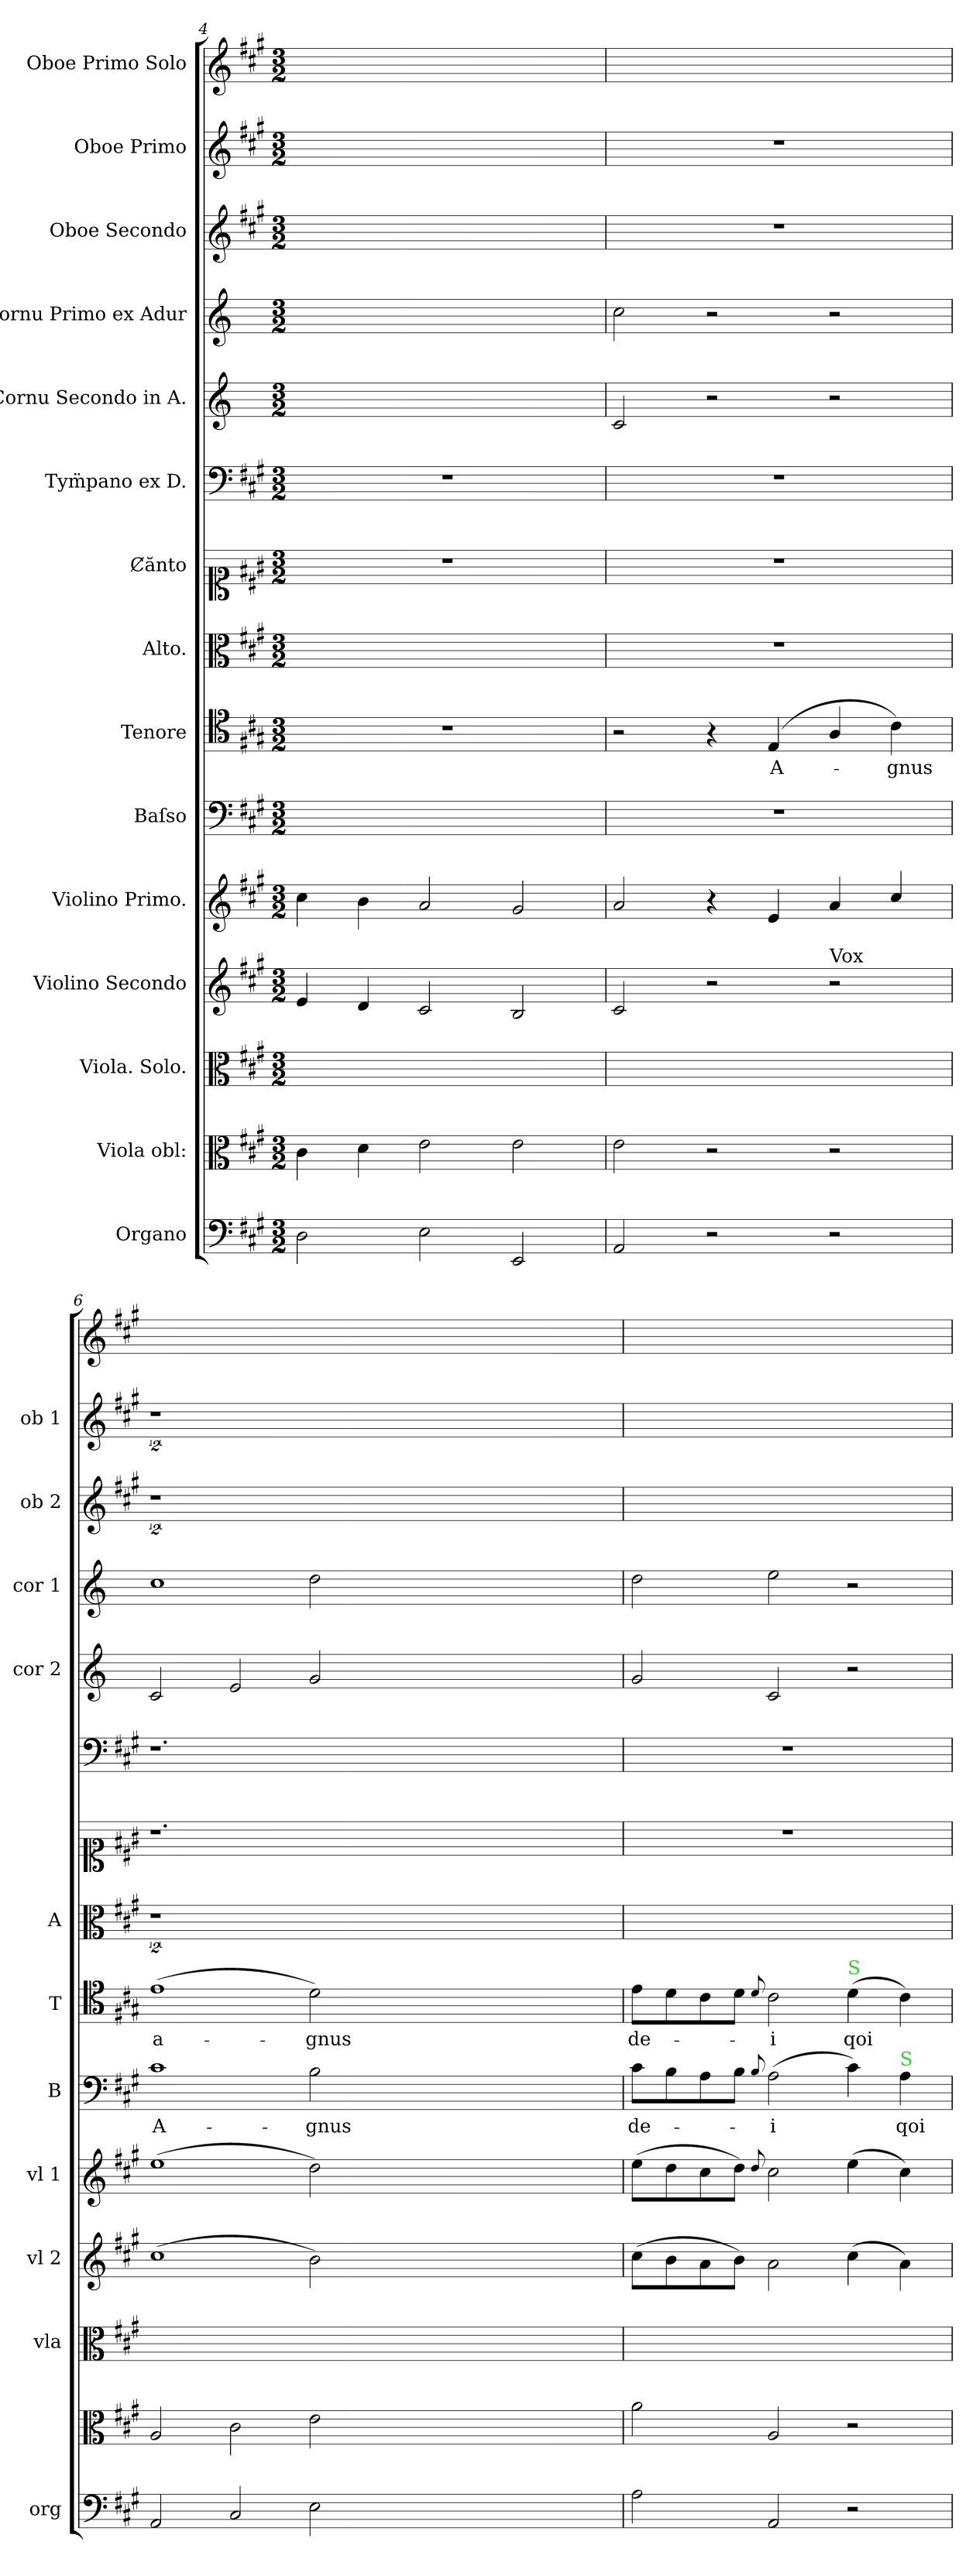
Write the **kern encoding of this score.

**kern	**kern	**kern	**kern	**dynam	**kern	**dynam	**kern	**text	**kern	**text	**kern	**kern	**kern	**kern	**kern	**kern	**kern	**kern
*part15	*part14	*part13	*part12	*part12	*part11	*part11	*part10	*part10	*part9	*part9	*part8	*part7	*part6	*part5	*part4	*part3	*part2	*part1
*staff15	*staff14	*staff13	*staff12	*staff12	*staff11	*staff11	*staff10	*staff10	*staff9	*staff9	*staff8	*staff7	*staff6	*staff5	*staff4	*staff3	*staff2	*staff1
*I"Organo	*I"Viola obl:	*I"Viola. Solo.	*I"Violino Secondo	*	*I"Violino Primo.	*	*I"Baſso	*	*I"Tenore	*	*I"Alto.	*I"Ȼănto	*I"Tym̈pano ex D.	*I"Cornu Secondo in A.	*I"Cornu Primo ex Adur	*I"Oboe Secondo	*I"Oboe Primo	*I"Oboe Primo Solo
*I'org	*	*I'vla	*I'vl 2	*	*I'vl 1	*	*I'B	*	*I'T	*	*I'A	*	*	*I'cor 2	*I'cor 1	*I'ob 2	*I'ob 1	*
*clefF4	*clefC3	*clefC3	*clefG2	*	*clefG2	*	*clefF4	*	*clefC4	*	*clefC3	*clefC1	*clefF4	*clefG2	*clefG2	*clefG2	*clefG2	*clefG2
*	*	*	*	*	*	*	*	*	*	*	*	*	*	*ITrd2c3	*ITrd2c3	*	*	*
*k[f#c#g#]	*k[f#c#g#]	*k[f#c#g#]	*k[f#c#g#]	*	*k[f#c#g#]	*	*k[f#c#g#]	*	*k[f#c#g#]	*	*k[f#c#g#]	*k[f#c#g#]	*k[f#c#g#]	*k[f#c#g#]	*k[f#c#g#]	*k[f#c#g#]	*k[f#c#g#]	*k[f#c#g#]
*A:	*A:	*A:	*A:	*	*A:	*	*A:	*	*A:	*	*A:	*A:	*A:	*A:	*A:	*A:	*A:	*A:
*M3/2	*M3/2	*M3/2	*M3/2	*	*M3/2	*	*M3/2	*	*M3/2	*	*M3/2	*M3/2	*M3/2	*M3/2	*M3/2	*M3/2	*M3/2	*M3/2
=4	=4	=4	=4	=4	=4	=4	=4	=4	=4	=4	=4	=4	=4	=4	=4	=4	=4	=4
2D\	4c#\	1.ryy	4e/	.	4cc#\	.	1.ryy	.	1.r	.	1.ryy	1.r	1.r	1.ryy	1.ryy	1.ryy	1.ryy	1.ryy
.	4d\	.	4d/	.	4b\	.	.	.	.	.	.	.	.	.	.	.	.	.
2E\	2e\	.	2c#/	.	2a/	.	.	.	.	.	.	.	.	.	.	.	.	.
2EE/	2e\	.	2B/	.	2g#/	.	.	.	.	.	.	.	.	.	.	.	.	.
=5	=5	=5	=5	=5	=5	=5	=5	=5	=5	=5	=5	=5	=5	=5	=5	=5	=5	=5
2AA/	2e\	1.ryy	2c#/	.	2a/	.	1.r	.	2r	.	1.r	1.r	1.r	2A/	2a\	1.r	1.r	1.ryy
2r	2r	.	2r	.	4r	.	.	.	4r	.	.	.	.	2r	2r	.	.	.
.	.	.	.	.	4e/	.	.	.	(4E/	A-	.	.	.	.	.	.	.	.
!	!	!	!LO:TX:a:t=Vox	!	!	!	!	!	!	!	!	!	!	!	!	!	!	!
!	!	!	!	!	!	!LO:DY:b	!	!	!	!	!	!	!	!	!	!	!	!
2r	2r	.	2r	.	4a/	po&colon;	.	.	4A/	.	.	.	.	2r	2r	.	.	.
.	.	.	.	.	4cc#/	.	.	.	4c#\)	-gnus	.	.	.	.	.	.	.	.
=6	=6	=6	=6	=6	=6	=6	=6	=6	=6	=6	=6	=6	=6	=6	=6	=6	=6	=6
!	!	!	!	!LO:DY:b:rj	!	!	!	!	!	!	!	!	!	!	!	!	!	!
2AA/	2A/	1.ryy	(1cc#	po&colon;	(1ee	.	1c#	A-	(1e	a-	2%9r	1.r	1.r	2A/	1a	2%9r	2%9r	1.ryy
2C#/	2c#\	.	.	.	.	.	.	.	.	.	.	.	.	2c#/	.	.	.	.
2E\	2e\	.	2b\)	.	2dd\)	.	2B\	-gnus	2d\)	-gnus	.	.	.	2e/	2b\	.	.	.
0.ryy	0.ryy	0.ryy	0.ryy	.	0.ryy	.	0.ryy	.	0.ryy	.	.	0.ryy	0.ryy	0.ryy	0.ryy	.	.	0.ryy
=7	=7	=7	=7	=7	=7	=7	=7	=7	=7	=7	=7	=7	=7	=7	=7	=7	=7	=7
2A\	2a\	1.ryy	(8cc#\L	.	(8ee\L	.	8c#\L	de-	8e\L	de-	1.ryy	1.r	1.r	2e/	2b\	1.ryy	1.ryy	1.ryy
.	.	.	8b\	.	8dd\	.	8B\	.	8d\	.	.	.	.	.	.	.	.	.
.	.	.	8a\	.	8cc#\	.	8A\	.	8c#\	.	.	.	.	.	.	.	.	.
.	.	.	8b\J)	.	8dd\J)	.	8B\J	.	8d\J	.	.	.	.	.	.	.	.	.
.	.	.	.	.	8qqdd/	.	8qqB/	.	8qqd/	.	.	.	.	.	.	.	.	.
2AA/	2A/	.	2a\	.	2cc#\	.	(2A\	-i	2c#\	-i	.	.	.	2A/	2cc#\	.	.	.
!	!	!	!	!	!	!	!	!	!LO:TX:a:color=limegreen:t=S	!	!	!	!	!	!	!	!	!
2r	2r	.	(4cc#\	.	(4ee\	.	4c#\)	.	(4d\	qoi	.	.	.	2r	2r	.	.	.
!	!	!	!	!	!	!	!LO:TX:a:color=limegreen:t=S	!	!	!	!	!	!	!	!	!	!	!
.	.	.	4a\)	.	4cc#\)	.	4A\	qoi	4c#\)	.	.	.	.	.	.	.	.	.
=	=	=	=	=	=	=	=	=	=	=	=	=	=	=	=	=	=	=
*-	*-	*-	*-	*-	*-	*-	*-	*-	*-	*-	*-	*-	*-	*-	*-	*-	*-	*-
